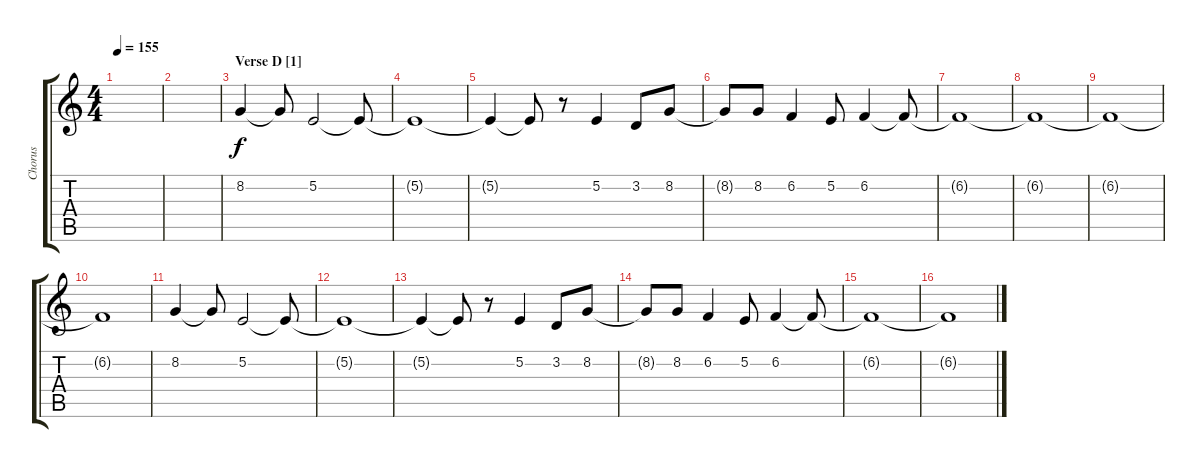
\track ("Chorus" "Chorus") {instrument trumpet}
\staff {score tabs}
\tuning (E4 B3 G3 D3 A2 E2) {hide}
\ts (4 4)
\tempo 155
\clef g2
\ks c
|
|
\section ("" "Verse D [1]")
8.2.4 8.2{t}.8 5.2.2 5.2{t}.8 |
5.2{t}.1 |
5.2{t}.4 5.2{t}.8 r.8 5.2.4{volume 14} 3.2.8 8.2.8 |
8.2{t}.8 8.2.8 6.2.4 5.2.8 6.2.4 6.2{t}.8 |
6.2{t}.1{volume 0} |
6.2{t}.1 |
6.2{t}.1 |
6.2{t}.1 |
8.2.4{volume 14} 8.2{t}.8 5.2.2 5.2{t}.8 |
5.2{t}.1 |
5.2{t}.4 5.2{t}.8 r.8 5.2.4{volume 14} 3.2.8 8.2.8 |
8.2{t}.8 8.2.8 6.2.4 5.2.8 6.2.4 6.2{t}.8 |
6.2{t}.1{volume 0} |
6.2{t}.1
